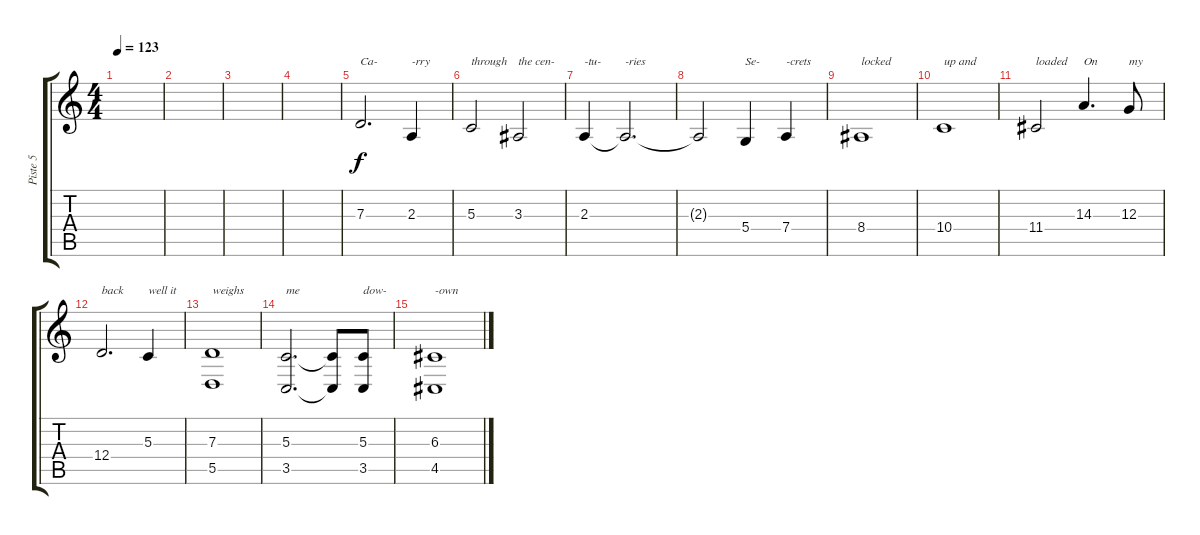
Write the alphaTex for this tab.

\track ("Piste 5" "Piste 5") {instrument flute}
\staff {score tabs}
\tuning (E4 B3 G3 D3 A2 E2) {hide}
\ts (4 4)
\tempo 123
\clef g2
\ks c
|
|
|
|
7.3.2{d txt "Ca-"} 2.3.4{txt "-rry"} |
5.3.2{txt "through"} 3.3.2{txt "the cen-"} |
2.3.4{txt "-tu-"} 2.3{t}.2{d txt "-ries"} |
2.3{t}.2 5.4.4{txt "Se-"} 7.4.4{txt "-crets"} |
8.4.1{txt "locked"} |
10.4.1{txt "up and"} |
11.4.2{txt "loaded"} 14.3.4{d txt "On"} 12.3.8{txt "my"} |
12.4.2{d txt "back"} 5.3.4{txt "well it"} |
(7.3 5.5).1{txt "weighs"} |
(5.3 3.5).2{d txt "me"} (5.3{t} 3.5{t}).8 (5.3 3.5).8{txt "dow-"} |
(6.3 4.5).1{txt "-own"}
